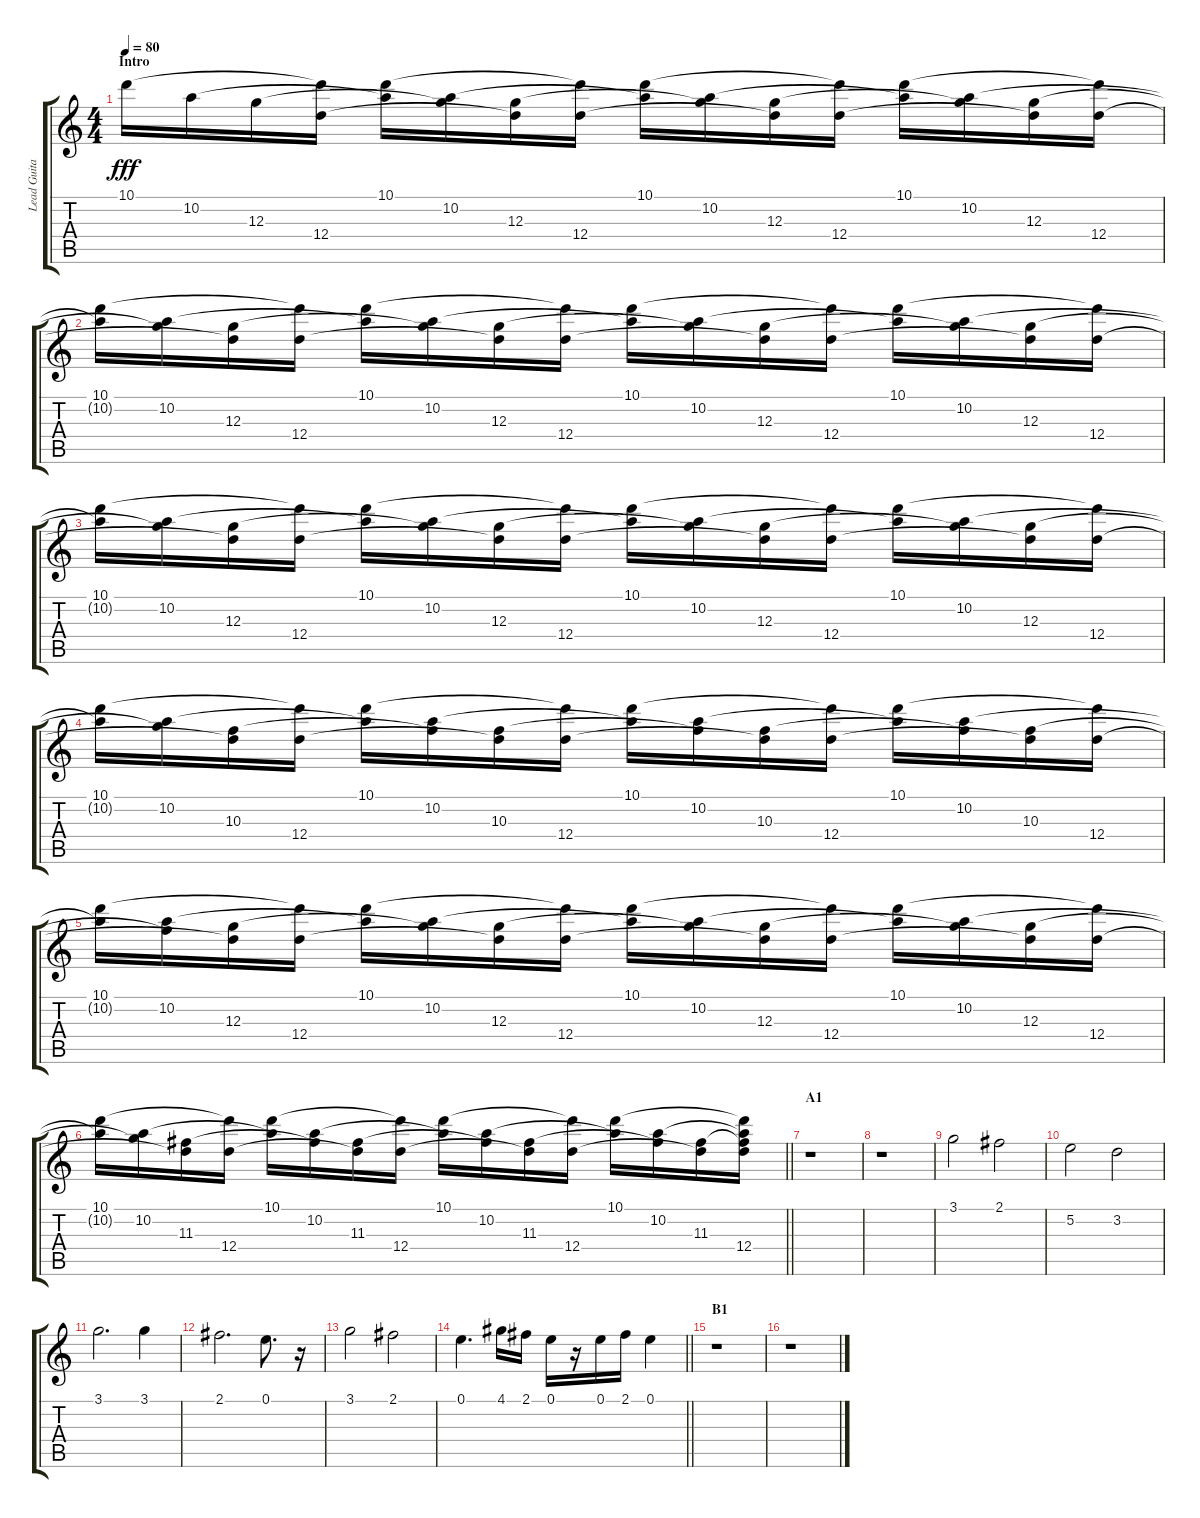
\track ("Lead Guitar 2" "Lead Guita") {instrument distortionguitar}
\staff {score tabs}
\tuning (E4 B3 G3 D3 A2 E2) {hide}
\ts (4 4)
\section ("" "Intro")
\tempo 80
\clef g2
\ks c
10.1.16{dy fff instrument distortionguitar} 10.2.16 12.3.16 (10.1{t} 12.4).16 (10.1 10.2{t}).16 (10.2 12.3{t}).16 (12.3 12.4{t}).16 (10.1{t} 12.4).16 (10.1 10.2{t}).16 (10.2 12.3{t}).16 (12.3 12.4{t}).16 (10.1{t} 12.4).16 (10.1 10.2{t}).16 (10.2 12.3{t}).16 (12.3 12.4{t}).16 (10.1{t} 12.4).16 |
(10.1 10.2{t}).16 (10.2 12.3{t}).16 (12.3 12.4{t}).16 (10.1{t} 12.4).16 (10.1 10.2{t}).16 (10.2 12.3{t}).16 (12.3 12.4{t}).16 (10.1{t} 12.4).16 (10.1 10.2{t}).16 (10.2 12.3{t}).16 (12.3 12.4{t}).16 (10.1{t} 12.4).16 (10.1 10.2{t}).16 (10.2 12.3{t}).16 (12.3 12.4{t}).16 (10.1{t} 12.4).16 |
(10.1 10.2{t}).16 (10.2 12.3{t}).16 (12.3 12.4{t}).16 (10.1{t} 12.4).16 (10.1 10.2{t}).16 (10.2 12.3{t}).16 (12.3 12.4{t}).16 (10.1{t} 12.4).16 (10.1 10.2{t}).16 (10.2 12.3{t}).16 (12.3 12.4{t}).16 (10.1{t} 12.4).16 (10.1 10.2{t}).16 (10.2 12.3{t}).16 (12.3 12.4{t}).16 (10.1{t} 12.4).16 |
(10.1 10.2{t}).16 (10.2 12.3{t}).16 (10.3 12.4{t}).16 (10.1{t} 12.4).16 (10.1 10.2{t}).16 (10.2 10.3{t}).16 (10.3 12.4{t}).16 (10.1{t} 12.4).16 (10.1 10.2{t}).16 (10.2 10.3{t}).16 (10.3 12.4{t}).16 (10.1{t} 12.4).16 (10.1 10.2{t}).16 (10.2 10.3{t}).16 (10.3 12.4{t}).16 (10.1{t} 12.4).16 |
(10.1 10.2{t}).16 (10.2 10.3{t}).16 (12.3 12.4{t}).16 (10.1{t} 12.4).16 (10.1 10.2{t}).16 (10.2 12.3{t}).16 (12.3 12.4{t}).16 (10.1{t} 12.4).16 (10.1 10.2{t}).16 (10.2 12.3{t}).16 (12.3 12.4{t}).16 (10.1{t} 12.4).16 (10.1 10.2{t}).16 (10.2 12.3{t}).16 (12.3 12.4{t}).16 (10.1{t} 12.4).16 |
\barLineRight lightlight
(10.1 10.2{t}).16 (10.2 12.3{t}).16 (11.3 12.4{t}).16 (10.1{t} 12.4).16 (10.1 10.2{t}).16 (10.2 11.3{t}).16 (11.3 12.4{t}).16 (10.1{t} 12.4).16 (10.1 10.2{t}).16 (10.2 11.3{t}).16 (11.3 12.4{t}).16 (10.1{t} 12.4).16 (10.1 10.2{t}).16 (10.2 11.3{t}).16 (11.3 12.4{t}).16 (10.1{t} 10.2{t} 11.3{t} 12.4).16 |
\section ("" "A1")
r.1 |
r.1 |
3.1.2 2.1.2 |
5.2.2 3.2.2 |
3.1.2{d} 3.1.4 |
2.1.2{d} 0.1.8{d} r.16 |
3.1.2 2.1.2 |
\barLineRight lightlight
0.1.4{d} 4.1.16 2.1.16 0.1.16 r.16 0.1.16 2.1.16 0.1.4 |
\section ("" "B1")
r.1 |
r.1
